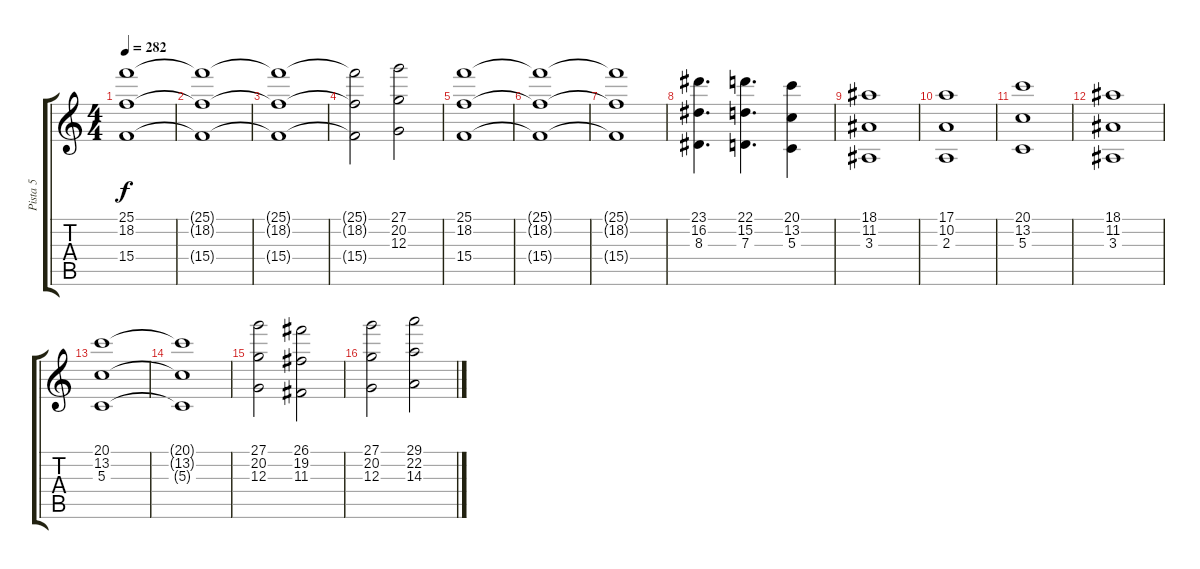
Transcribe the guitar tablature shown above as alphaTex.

\track ("Pista 5" "Pista 5") {instrument stringensemble1}
\staff {score tabs}
\tuning (E4 B3 G3 D3 A2 E2) {hide}
\ts (4 4)
\tempo 282
\clef g2
\ks c
(25.1 18.2 15.4).1{dy f} |
(25.1{t} 18.2{t} 15.4{t}).1 |
(25.1{t} 18.2{t} 15.4{t}).1 |
(25.1{t} 18.2{t} 15.4{t}).2 (27.1 20.2 12.3).2 |
(25.1 18.2 15.4).1 |
(25.1{t} 18.2{t} 15.4{t}).1 |
(25.1{t} 18.2{t} 15.4{t}).1 |
(23.1 16.2 8.3).4{d} (22.1 15.2 7.3).4{d} (20.1 13.2 5.3).4 |
(18.1 11.2 3.3).1 |
(17.1 10.2 2.3).1 |
(20.1 13.2 5.3).1 |
(18.1 11.2 3.3).1 |
(20.1 13.2 5.3).1 |
(20.1{t} 13.2{t} 5.3{t}).1 |
(27.1 20.2 12.3).2 (26.1 19.2 11.3).2 |
(27.1 20.2 12.3).2 (29.1 22.2 14.3).2
